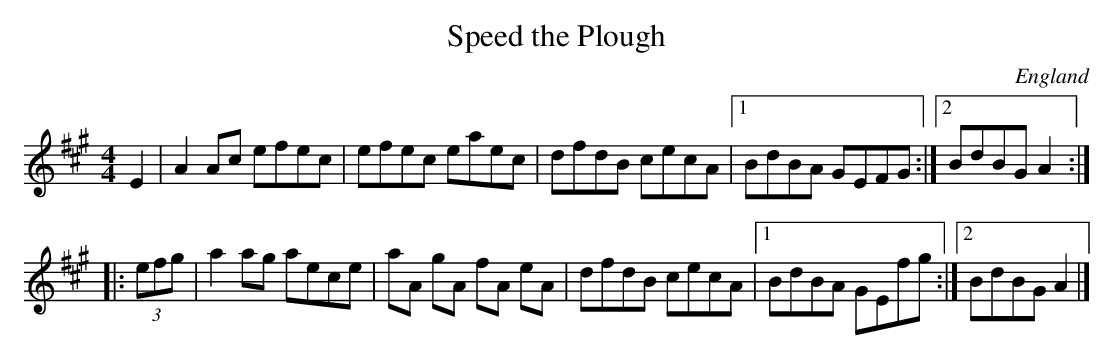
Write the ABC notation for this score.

X:1
T:Speed the Plough
O:England
O:Ireland
O:Scotland
M:4/4
K:A
E2|\
A2Ac efec|efec eaec|dfdB cecA\
|1 BdBA GEFG :|2 BdBG A2::
(3efg|\
a2ag aece|aA gA fA eA|dfdB cecA\
|1 BdBA GEfg :|2 BdBG A2|]
